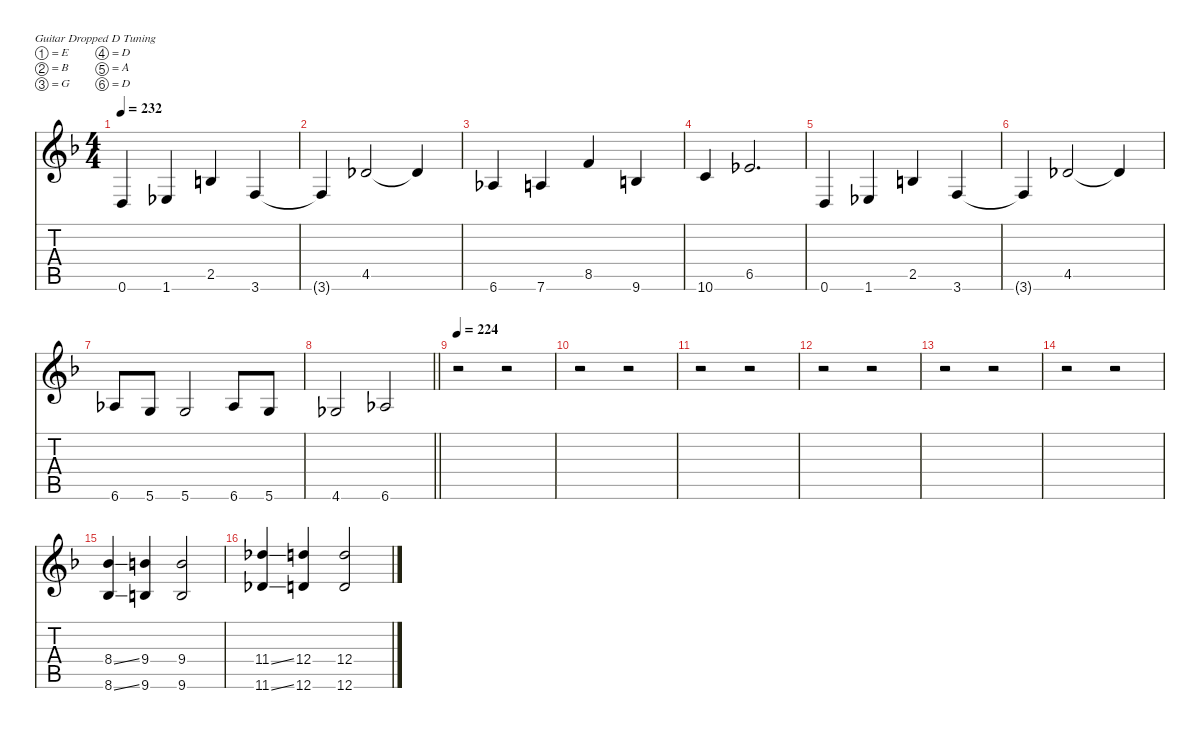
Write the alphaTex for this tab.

\hideDynamics
\bracketExtendMode nobrackets
\singleTrackTrackNamePolicy hidden
\multiTrackTrackNamePolicy hidden
\firstSystemTrackNameMode fullname
\firstSystemTrackNameOrientation horizontal
\otherSystemsTrackNameOrientation horizontal
\track ("Guitar-spare" "E-Gt") {instrument distortionguitar}
\staff {score tabs}
\tuning (E4 B3 G3 D3 A2 D2)
\ts (4 4)
\tempo 232
\clef g2
\ks dminor
0.6{acc forcenatural}.4{dy f beam Up} 1.6{acc b}.4{beam Up} 2.5{acc forcenatural}.4{beam Up} 3.6{acc forcenatural}.4{beam Up} |
3.6{t acc forcenatural}.4{beam Up} 4.5{acc b}.2{beam Up} 4.5{t acc b}.4{beam Up} |
6.6{acc b}.4{beam Up} 7.6{acc forcenatural}.4{beam Up} 8.5{acc forcenatural}.4{beam Up} 9.6{acc forcenatural}.4{beam Up} |
10.6{acc forcenatural}.4{beam Up} 6.5{acc b}.2{d beam Up} |
0.6{acc forcenatural}.4{beam Up} 1.6{acc b}.4{beam Up} 2.5{acc forcenatural}.4{beam Up} 3.6{acc forcenatural}.4{beam Up} |
3.6{t acc forcenatural}.4{beam Up} 4.5{acc b}.2{beam Up} 4.5{t acc b}.4{beam Up} |
6.6{acc b}.8{beam Up} 5.6{acc forcenatural}.8{beam Up} 5.6{acc forcenatural}.2{beam Up} 6.6{acc b}.8{beam Up} 5.6{acc forcenatural}.8{beam Up} |
\barLineRight lightlight
4.6{acc b}.2{beam Up} 6.6{acc b}.2{beam Up} |
\tempo 224
r.2{beam Down} r.2{beam Down} |
r.2{beam Down} r.2{beam Down} |
r.2{beam Down} r.2{beam Down} |
r.2{beam Down} r.2{beam Down} |
r.2{beam Down} r.2{beam Down} |
r.2{beam Down} r.2{beam Down} |
(8.4{ss acc b} 8.6{ss acc b}).4{beam Up} (9.4{acc forcenatural} 9.6{acc forcenatural}).4{beam Up} (9.4{acc forcenatural} 9.6{acc forcenatural}).2{beam Up} |
(11.4{ss acc b} 11.6{ss acc b}).4{beam Up} (12.4{acc forcenatural} 12.6{acc forcenatural}).4{beam Up} (12.4{acc forcenatural} 12.6{acc forcenatural}).2{beam Up}
